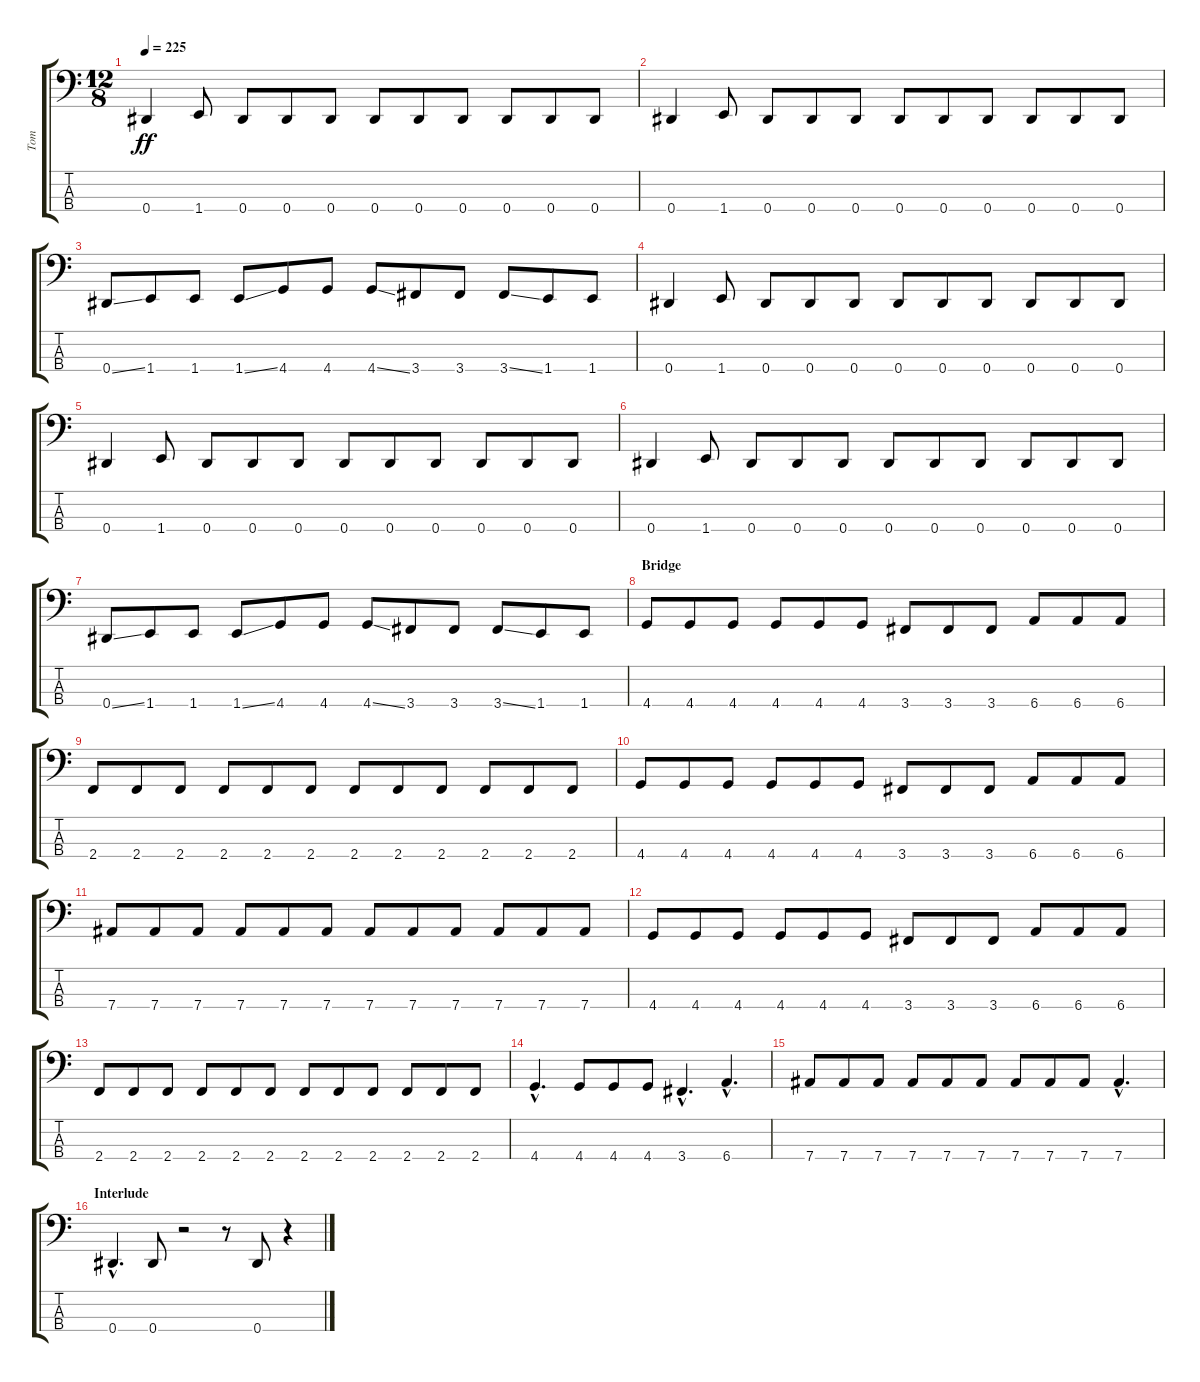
\track ("Tom" "Tom") {instrument electricbasspick}
\staff {score tabs}
\tuning (Gb2 Db2 Ab1 Eb1) {hide}
\ts (12 8)
\tempo 225
\clef f4
\ks c
0.4.4{dy ff} 1.4.8 0.4.8 0.4.8 0.4.8 0.4.8 0.4.8 0.4.8 0.4.8 0.4.8 0.4.8 |
0.4.4 1.4.8 0.4.8 0.4.8 0.4.8 0.4.8 0.4.8 0.4.8 0.4.8 0.4.8 0.4.8 |
0.4{ss}.8 1.4.8 1.4.8 1.4{ss}.8 4.4.8 4.4.8 4.4{ss}.8 3.4.8 3.4.8 3.4{ss}.8 1.4.8 1.4.8 |
0.4.4 1.4.8 0.4.8 0.4.8 0.4.8 0.4.8 0.4.8 0.4.8 0.4.8 0.4.8 0.4.8 |
0.4.4 1.4.8 0.4.8 0.4.8 0.4.8 0.4.8 0.4.8 0.4.8 0.4.8 0.4.8 0.4.8 |
0.4.4 1.4.8 0.4.8 0.4.8 0.4.8 0.4.8 0.4.8 0.4.8 0.4.8 0.4.8 0.4.8 |
0.4{ss}.8 1.4.8 1.4.8 1.4{ss}.8 4.4.8 4.4.8 4.4{ss}.8 3.4.8 3.4.8 3.4{ss}.8 1.4.8 1.4.8 |
\section ("" "Bridge")
4.4.8 4.4.8 4.4.8 4.4.8 4.4.8 4.4.8 3.4.8 3.4.8 3.4.8 6.4.8 6.4.8 6.4.8 |
2.4.8 2.4.8 2.4.8 2.4.8 2.4.8 2.4.8 2.4.8 2.4.8 2.4.8 2.4.8 2.4.8 2.4.8 |
4.4.8 4.4.8 4.4.8 4.4.8 4.4.8 4.4.8 3.4.8 3.4.8 3.4.8 6.4.8 6.4.8 6.4.8 |
7.4.8 7.4.8 7.4.8 7.4.8 7.4.8 7.4.8 7.4.8 7.4.8 7.4.8 7.4.8 7.4.8 7.4.8 |
4.4.8 4.4.8 4.4.8 4.4.8 4.4.8 4.4.8 3.4.8 3.4.8 3.4.8 6.4.8 6.4.8 6.4.8 |
2.4.8 2.4.8 2.4.8 2.4.8 2.4.8 2.4.8 2.4.8 2.4.8 2.4.8 2.4.8 2.4.8 2.4.8 |
4.4{hac}.4{d} 4.4.8 4.4.8 4.4.8 3.4{hac}.4{d} 6.4{hac}.4{d} |
7.4.8 7.4.8 7.4.8 7.4.8 7.4.8 7.4.8 7.4.8 7.4.8 7.4.8 7.4{hac}.4{d} |
\section ("" "Interlude")
0.4{hac}.4{d} 0.4.8 r.2 r.8 0.4.8 r.4
